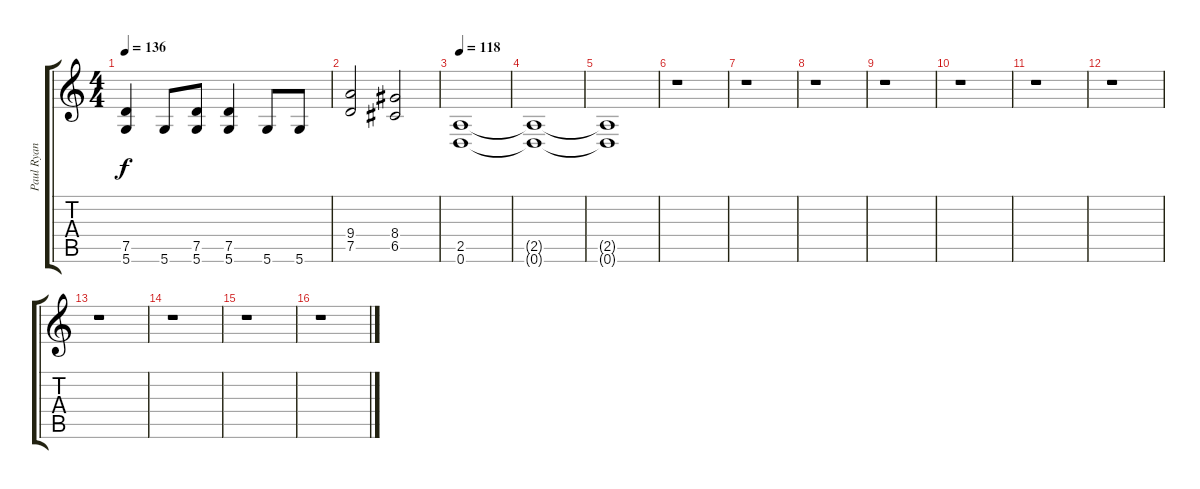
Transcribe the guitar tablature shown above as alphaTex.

\track ("Paul Ryan (Guitar)" "Paul Ryan ") {instrument distortionguitar}
\staff {score tabs}
\tuning (D4 A3 F3 C3 G2 D2) {hide}
\ts (4 4)
\tempo 136
\clef g2
\ks c
(7.5 5.6).4{dy f} 5.6.8 (7.5 5.6).8 (7.5 5.6).4 5.6.8 5.6.8 |
(9.4 7.5).2 (8.4 6.5).2 |
\tempo 118
(2.5 0.6).1 |
(2.5{t} 0.6{t}).1{volume 0} |
(2.5{t} 0.6{t}).1 |
r.1 |
r.1 |
r.1 |
r.1 |
r.1 |
r.1 |
r.1 |
r.1 |
r.1 |
r.1 |
r.1
